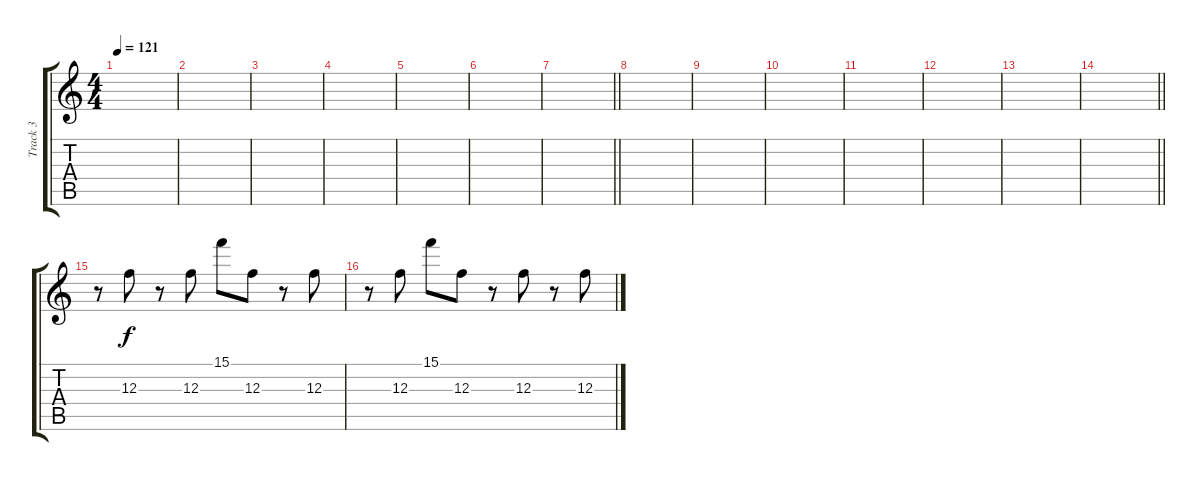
\track ("Track 3" "Track 3") {instrument overdrivenguitar}
\staff {score tabs}
\tuning (D4 A3 F3 C3 G2 C2) {hide}
\ts (4 4)
\tempo 121
\clef g2
\ks c
|
|
|
|
|
|
\barLineRight lightlight
|
\section ("" "")
|
|
|
|
|
|
\barLineRight lightlight
|
\section ("" "")
r.8 12.3.8 r.8 12.3.8 15.1.8 12.3.8 r.8 12.3.8 |
r.8 12.3.8 15.1.8 12.3.8 r.8 12.3.8 r.8 12.3.8
